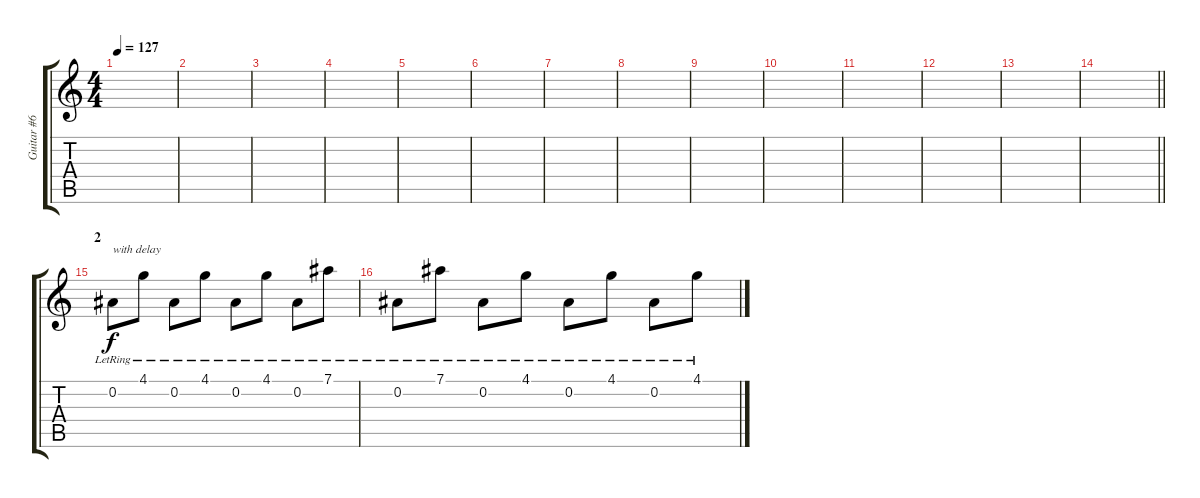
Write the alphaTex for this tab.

\track ("Guitar #6" "Guitar #6") {instrument electricguitarclean}
\staff {score tabs}
\tuning (Eb4 Bb3 Gb3 Db3 Ab2 Db2) {hide}
\ts (4 4)
\tempo 127
\clef g2
\ks c
|
|
|
|
|
|
|
|
|
|
|
|
|
\barLineRight lightlight
|
\section ("" "2")
0.2{lr}.8{txt "with delay"} 4.1{lr}.8 0.2{lr}.8 4.1{lr}.8 0.2{lr}.8 4.1{lr}.8 0.2{lr}.8 7.1{lr}.8 |
0.2{lr}.8 7.1{lr}.8 0.2{lr}.8 4.1{lr}.8 0.2{lr}.8 4.1{lr}.8 0.2{lr}.8 4.1{lr}.8
